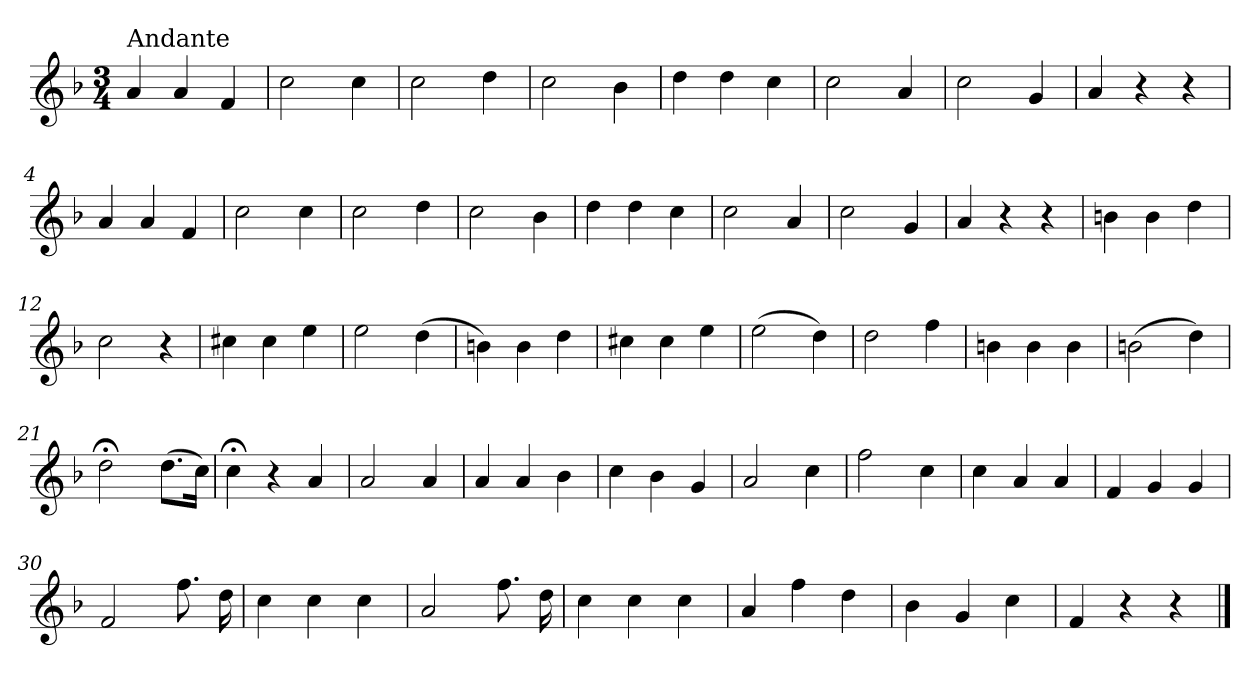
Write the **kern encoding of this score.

**kern
*part1
*staff1
*clefG2
*k[b-]
*d:
*M3/4
=1
!LO:TX:a:t=Andante
4a/
4a/
4f/
=2
2cc\
4cc\
=3
2cc\
4dd\
=4
2cc\
4b-\
=5
4dd\
4dd\
4cc\
=1X
2cc\
4a/
=2X
2cc\
4g/
!!LO:LB:g=z
=3X
4a/
4r
4r
=4X
4a/
4a/
4f/
=5X
2cc\
4cc\
=6X
2cc\
4dd\
=6
2cc\
4b-\
=7
4dd\
4dd\
4cc\
=8
2cc\
4a/
=9
2cc\
4g/
!!LO:LB:g=z
=10
4a/
4r
4r
=11
4bn\
4b\
4dd\
=12
2cc\
4r
=13
4cc#X\
4cc#\
4ee\
=14
2ee\
(>4dd\
=15
4bn\)
4b\
4dd\
=16
4cc#X\
4cc#\
4ee\
!!LO:LB:g=z
=17
(>2ee\
4dd\)
=18
2dd\
4ff\
=19
4bn\
4b\
4b\
=20
(>2bn\
4dd\)
=21
2dd;<\
(>8.dd\L
16cc\Jk)
=22
4cc;<\
4r
4a/
=23
2a/
4a/
!!LO:LB:g=z
=24
4a/
4a/
4b-\
=25
4cc\
4b-\
4g/
=26
2a/
4cc\
=27
2ff\
4cc\
=28
4cc\
4a/
4a/
=29
4f/
4g/
4g/
=30
2f/
8.ff\
16dd\
!!LO:LB:g=z
=31
4cc\
4cc\
4cc\
=32
2a/
8.ff\
16dd\
=33
4cc\
4cc\
4cc\
=34
4a/
4ff\
4dd\
=35
4b-\
4g/
4cc\
=36
4f/
4r
4r
==
*-
